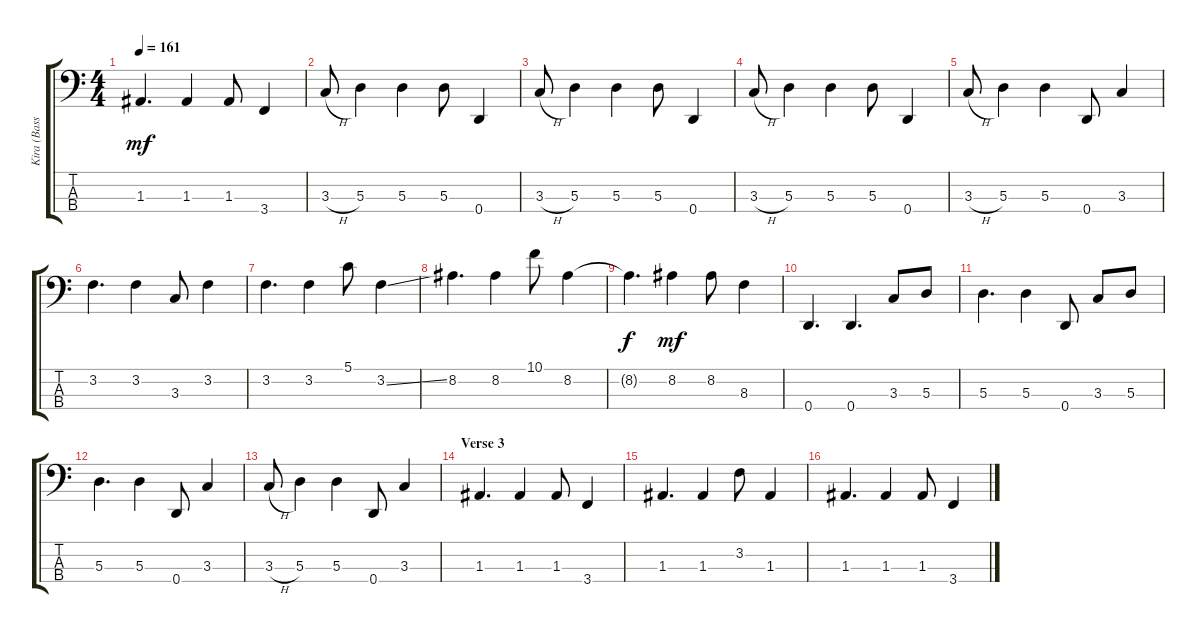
\track ("Kira (Bass)" "Kira (Bass") {instrument electricbassfinger}
\staff {score tabs}
\tuning (G2 D2 A1 D1) {hide}
\ts (4 4)
\tempo 161
\clef f4
\ks c
1.3.4{d dy mf} 1.3.4 1.3.8 3.4.4 |
3.3{h}.8 5.3.4 5.3.4 5.3.8 0.4.4 |
3.3{h}.8 5.3.4 5.3.4 5.3.8 0.4.4 |
3.3{h}.8 5.3.4 5.3.4 5.3.8 0.4.4 |
3.3{h}.8 5.3.4 5.3.4 0.4.8 3.3.4 |
3.2.4{d} 3.2.4 3.3.8 3.2.4 |
3.2.4{d} 3.2.4 5.1.8 3.2{ss}.4 |
8.2.4{d} 8.2.4 10.1.8 8.2.4 |
8.2{t}.4{d dy f} 8.2.4{dy mf} 8.2.8 8.3.4 |
0.4.4{d} 0.4.4{d} 3.3.8 5.3.8 |
5.3.4{d} 5.3.4 0.4.8 3.3.8 5.3.8 |
5.3.4{d} 5.3.4 0.4.8 3.3.4 |
3.3{h}.8 5.3.4 5.3.4 0.4.8 3.3.4 |
\section ("" "Verse 3")
1.3.4{d} 1.3.4 1.3.8 3.4.4 |
1.3.4{d} 1.3.4 3.2.8 1.3.4 |
1.3.4{d} 1.3.4 1.3.8 3.4.4
